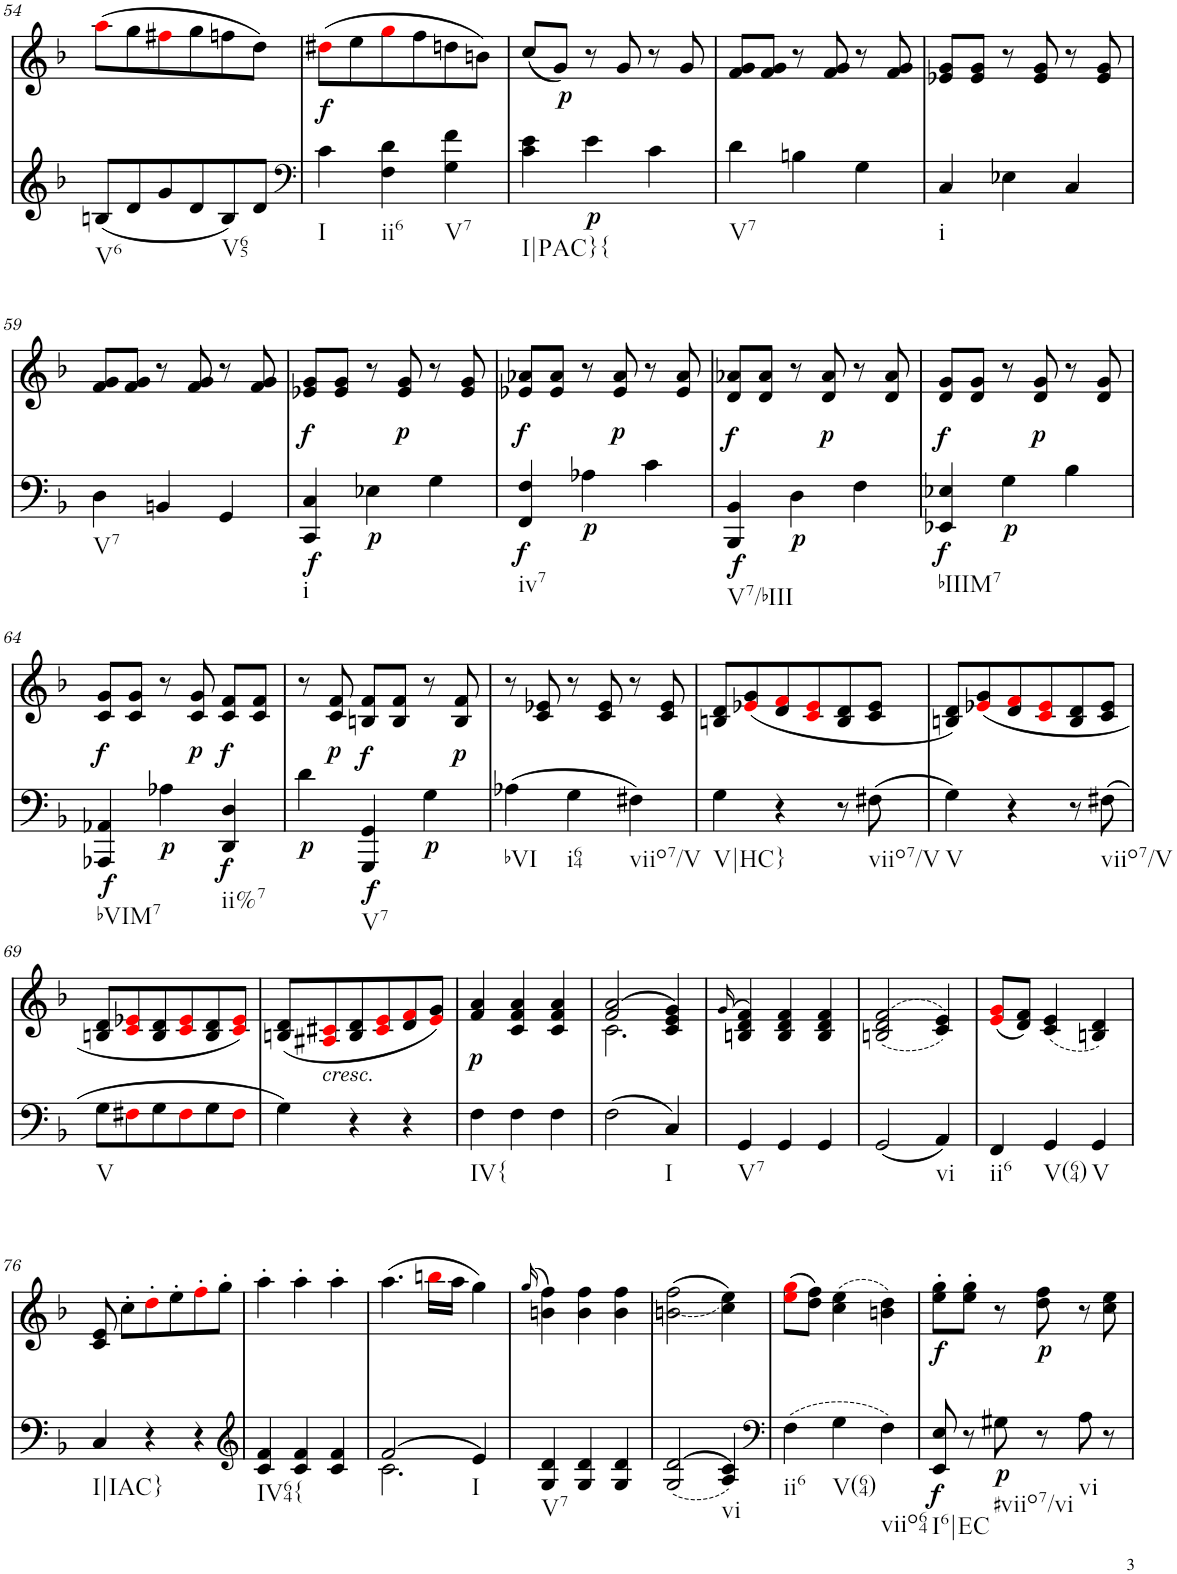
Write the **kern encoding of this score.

**kern	**kern	**dynam
*part1	*part1	*part1
*staff2	*staff1	*staff1/2
*I"Piano, Piano right	*	*
*I'Pno.	*	*
!!LO:PB:g=z
*clefG2	*clefG2	*
*k[b-]	*k[b-]	*
*M3/4	*M3/4	*
=54	=54	=54
!LO:TX:b:t=V6	!	!
8Bn/L	(8aai\L	.
8d/	8gg\	.
8g/	8ff#Xi\	.
8d/	8gg\	.
!LO:TX:b:t=V65	!	!
8B/	8ffn\	.
8d/J	8dd\J)	.
=55	=55	=55
*clefF4	*	*
!LO:TX:b:t=I	!	!
!	!	!LO:DY:b
4c\	(8dd#Xi\L	f
.	8ee\	.
!LO:TX:b:t=ii6	!	!
4F\ 4d\	8ggi\	.
.	8ff\	.
!LO:TX:b:t=V7	!	!
4G\ 4f\	8ddn\	.
.	8bn\J)	.
=56	=56	=56
!LO:TX:b:t=I|PAC}{	!	!
4c\ 4e\	(8cc/L	.
!	!	!LO:DY:b
.	8g/J)	p
!	!	!LO:DY:b=2
4e\	8r	p
.	8g/	.
4c\	8r	.
.	8g/	.
=57	=57	=57
!LO:TX:b:t=V7	!	!
4d\	8f/ 8g/L	.
.	8f/ 8g/J	.
4Bn\	8r	.
.	8f/ 8g/	.
4G\	8r	.
.	8f/ 8g/	.
=58	=58	=58
!LO:TX:b:t=i	!	!
4C/	8e-X/ 8g/L	.
.	8e-/ 8g/J	.
4E-X\	8r	.
.	8e-/ 8g/	.
4C/	8r	.
.	8e-/ 8g/	.
!!LO:LB:g=z
=59	=59	=59
!LO:TX:b:t=V7	!	!
4D\	8f/ 8g/L	.
.	8f/ 8g/J	.
4BBn/	8r	.
.	8f/ 8g/	.
4GG/	8r	.
.	8f/ 8g/	.
=60	=60	=60
!LO:TX:b:t=i	!	!
!	!	!LO:DY:b=2
!	!	!LO:DY:n=1:b
4CC/ 4C/	8e-X/ 8g/L	f f
.	8e-/ 8g/J	.
!	!	!LO:DY:n=2:b=2
4E-X\	8r	p
!	!	!LO:DY:n=3:b
.	8e-/ 8g/	p
4G\	8r	.
.	8e-/ 8g/	.
=61	=61	=61
!LO:TX:b:t=iv7	!	!
!	!	!LO:DY:b=2
!	!	!LO:DY:n=1:b
4FF/ 4F/	8e-X/ 8a-X/L	f f
.	8e-/ 8a-/J	.
!	!	!LO:DY:n=2:b=2
4A-X\	8r	p
!	!	!LO:DY:n=3:b
.	8e-/ 8a-/	p
4c\	8r	.
.	8e-/ 8a-/	.
=62	=62	=62
!LO:TX:b:t=V7/bIII	!	!
!	!	!LO:DY:b=2
!	!	!LO:DY:n=1:b
4BBB-/ 4BB-/	8d/ 8a-X/L	f f
.	8d/ 8a-/J	.
!	!	!LO:DY:n=2:b=2
4D\	8r	p
!	!	!LO:DY:n=3:b
.	8d/ 8a-/	p
4F\	8r	.
.	8d/ 8a-/	.
=63	=63	=63
!LO:TX:b:t=bIIIM7	!	!
!	!	!LO:DY:b=2
!	!	!LO:DY:n=1:b
4EE-X/ 4E-X/	8d/ 8g/L	f f
.	8d/ 8g/J	.
!	!	!LO:DY:n=2:b=2
4G\	8r	p
!	!	!LO:DY:n=3:b
.	8d/ 8g/	p
4B-\	8r	.
.	8d/ 8g/	.
!!LO:LB:g=z
=64	=64	=64
!LO:TX:b:t=bVIM7	!	!
!	!	!LO:DY:b=2
!	!	!LO:DY:n=1:b
4AAA-X/ 4AA-X/	8c/ 8g/L	f f
.	8c/ 8g/J	.
!	!	!LO:DY:n=2:b=2
4A-X\	8r	p
!	!	!LO:DY:n=3:b
.	8c/ 8g/	p
!LO:TX:b:t=ii%7	!	!
!	!	!LO:DY:n=4:b=2
!	!	!LO:DY:n=5:b
4DD/ 4D/	8c/ 8f/L	f f
.	8c/ 8f/J	.
=65	=65	=65
!	!	!LO:DY:b=2
4d\	8r	p
!	!	!LO:DY:b
.	8c/ 8f/	p
!LO:TX:b:t=V7	!	!
!	!	!LO:DY:b=2
!	!	!LO:DY:n=1:b
4GGG/ 4GG/	8Bn/ 8f/L	f f
.	8B/ 8f/J	.
!	!	!LO:DY:n=2:b=2
4G\	8r	p
!	!	!LO:DY:n=3:b
.	8B/ 8f/	p
=66	=66	=66
!LO:TX:b:t=bVI	!	!
4A-X\	8r	.
.	8c/ 8e-X/	.
!LO:TX:b:t=i64	!	!
4G\	8r	.
.	8c/ 8e-/	.
!LO:TX:b:t=viio7/V	!	!
4F#X\	8r	.
.	8c/ 8e-/	.
=67	=67	=67
!LO:TX:b:t=V|HC}	!	!
4G\	8Bn/ 8d/L	.
.	(8e-Xi/ 8g/	.
4r	8d/ 8fi/	.
.	8ci/ 8e-i/	.
8r	8B/ 8d/	.
!LO:TX:b:t=viio7/V	!	!
8F#X\	8c/ 8e-/J	.
=68	=68	=68
!LO:TX:b:t=V	!	!
4G\	8Bn/ 8d/L)	.
.	(<8e-Xi/ 8g/	.
4r	8d/ 8fi/	.
.	8ci/ 8e-i/	.
8r	8B/ 8d/	.
!LO:TX:b:t=viio7/V	!	!
8F#X\	8c/ 8e-/J	.
!!LO:LB:g=z
=69	=69	=69
!LO:TX:b:t=V	!	!
8G\L	8Bn/ 8d/L	.
8F#Xi\	8ci/ 8e-Xi/	.
8G\	8B/ 8d/	.
8F#i\	8ci/ 8e-i/	.
8G\	8B/ 8d/	.
8F#i\J	8ci/ 8e-i/J)	.
=70	=70	=70
4G\	(8Bn/ 8d/L	.
!	!LO:TX:b:i:t=cresc.	!
.	8A#Xi/ 8c#Xi/	.
4r	8B/ 8d/	.
.	8c#i/ 8ei/	.
4r	8d/ 8fi/	.
.	8ei/ 8g/J)	.
=71	=71	=71
!LO:TX:b:t=IV{	!	!
!	!	!LO:DY:b
4F\	4f/ 4a/	p
4F\	4c/ 4f/ 4a/	.
4F\	4c/ 4f/ 4a/	.
=72	=72	=72
*	*^	*
2F\	(>2f/ 2a/	2.c\	.
!LO:TX:b:t=I	!	!	!
4C/	4c/ 4e/ 4g/)	.	.
*	*v	*v	*
=73	=73	=73
.	(>16qg/	.
!LO:TX:b:t=V7	!	!
4GG/	4Bn/ 4d/ 4f/)	.
4GG/	4B/ 4d/ 4f/	.
4GG/	4B/ 4d/ 4f/	.
=74	=74	=74
2GG/	(>(2Bn/ 2d/ 2f/	.
!LO:TX:b:t=vi	!	!
4AA/	4c/ 4e/))	.
=75	=75	=75
!LO:TX:b:t=ii6	!	!
4FF/	(8ei/ 8gi/L	.
.	8d/ 8f/J)	.
!LO:TX:b:t=V(64)	!	!
4GG/	(4c/ 4e/	.
!LO:TX:b:t=V	!	!
4GG/	4Bn/ 4d/)	.
!!LO:LB:g=z
=76	=76	=76
!LO:TX:b:t=I|IAC}	!	!
4C/	8c/ 8e/	.
.	8cc'\L	.
4r	8dd'i\	.
.	8ee'\	.
4r	8ff'i\	.
.	8gg'\J	.
=77	=77	=77
*clefG2	*	*
!LO:TX:b:t=IV64{	!	!
4c/ 4f/	4aa'\	.
4c/ 4f/	4aa'\	.
4c/ 4f/	4aa'\	.
=78	=78	=78
*^	*	*
2f/	2.c\	(4.aa\	.
.	.	16bbni\LL	.
.	.	16aa\JJ	.
!LO:TX:b:t=I	!	!	!
4e/	.	4gg\)	.
*v	*v	*	*
=79	=79	=79
.	(>16qgg/	.
!LO:TX:b:t=V7	!	!
4G/ 4d/	4bn\ 4ff\)	.
4G/ 4d/	4b\ 4ff\	.
4G/ 4d/	4b\ 4ff\	.
=80	=80	=80
2G/ 2d/	(<(2bn\ 2ff\	.
!LO:TX:b:t=vi	!	!
4A/ 4c/	4cc\ 4ee\))	.
=81	=81	=81
*clefF4	*	*
!LO:TX:b:t=ii6	!	!
4F\	(8eei\ 8ggi\L	.
.	8dd\ 8ff\J)	.
!LO:TX:b:t=V(64)	!	!
4G\	(4cc\ 4ee\	.
!LO:TX:b:t=viio64	!	!
4F\	4bn\ 4dd\)	.
=82	=82	=82
!LO:TX:b:t=I6|EC	!	!
!	!	!LO:DY:b=2
!	!	!LO:DY:n=1:b
8EE/ 8E/	8ee\' 8gg\'L	f f
8r	8ee\' 8gg\'J	.
!LO:TX:b:t=#viio7/vi	!	!
!	!	!LO:DY:n=2:b=2
8G#X\	8r	p
!	!	!LO:DY:n=3:b
8r	8dd\ 8ff\	p
!LO:TX:b:t=vi	!	!
8A\	8r	.
8r	8cc\ 8ee\	.
=	=	=
*-	*-	*-
